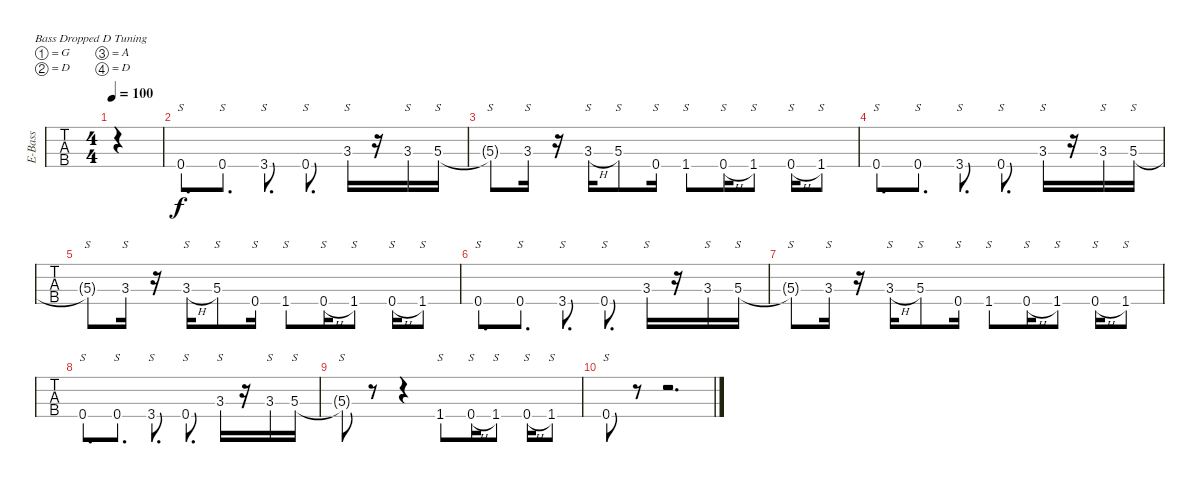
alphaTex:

\defaultSystemsLayout 4
\bracketExtendMode groupsimilarinstruments
\multiBarRest
\otherSystemsTrackNameOrientation horizontal
\track ("Cole Train" "E-Bass") {instrument electricbassfinger}
\staff {tabs}
\tuning (G2 D2 A1 D1)
\ts (4 4)
\tempo 100
\clef f4
\ks c
|
0.4.8{s d} 0.4.8{s d} 3.4.8{s d} 0.4.8{s d} 3.3.16{s} r.16 3.3.16{s} 5.3.16{s} |
5.3{t}.8{s} 3.3.16{s} r.16 3.3{h}.16{s} 5.3.8{s} 0.4.16{s} 1.4{acc #}.8{s} 0.4{h}.16{s} 1.4{acc #}.8{s} 0.4{h}.16{s} 1.4{acc #}.8{s} |
0.4.8{s d} 0.4.8{s d} 3.4.8{s d} 0.4.8{s d} 3.3.16{s} r.16 3.3.16{s} 5.3.16{s} |
5.3{t}.8{s} 3.3.16{s} r.16 3.3{h}.16{s} 5.3.8{s} 0.4.16{s} 1.4{acc #}.8{s} 0.4{h}.16{s} 1.4{acc #}.8{s} 0.4{h}.16{s} 1.4{acc #}.8{s} |
0.4.8{s d} 0.4.8{s d} 3.4.8{s d} 0.4.8{s d} 3.3.16{s} r.16 3.3.16{s} 5.3.16{s} |
5.3{t}.8{s} 3.3.16{s} r.16 3.3{h}.16{s} 5.3.8{s} 0.4.16{s} 1.4{acc #}.8{s} 0.4{h}.16{s} 1.4{acc #}.8{s} 0.4{h}.16{s} 1.4{acc #}.8{s} |
0.4.8{s d} 0.4.8{s d} 3.4.8{s d} 0.4.8{s d} 3.3.16{s} r.16 3.3.16{s} 5.3.16{s} |
5.3{t}.8{s} r.8 r.4 1.4{acc #}.8{s} 0.4{h}.16{s} 1.4{acc #}.8{s} 0.4{h}.16{s} 1.4{acc #}.8{s} |
0.4.8{s} r.8 r.2{d}
